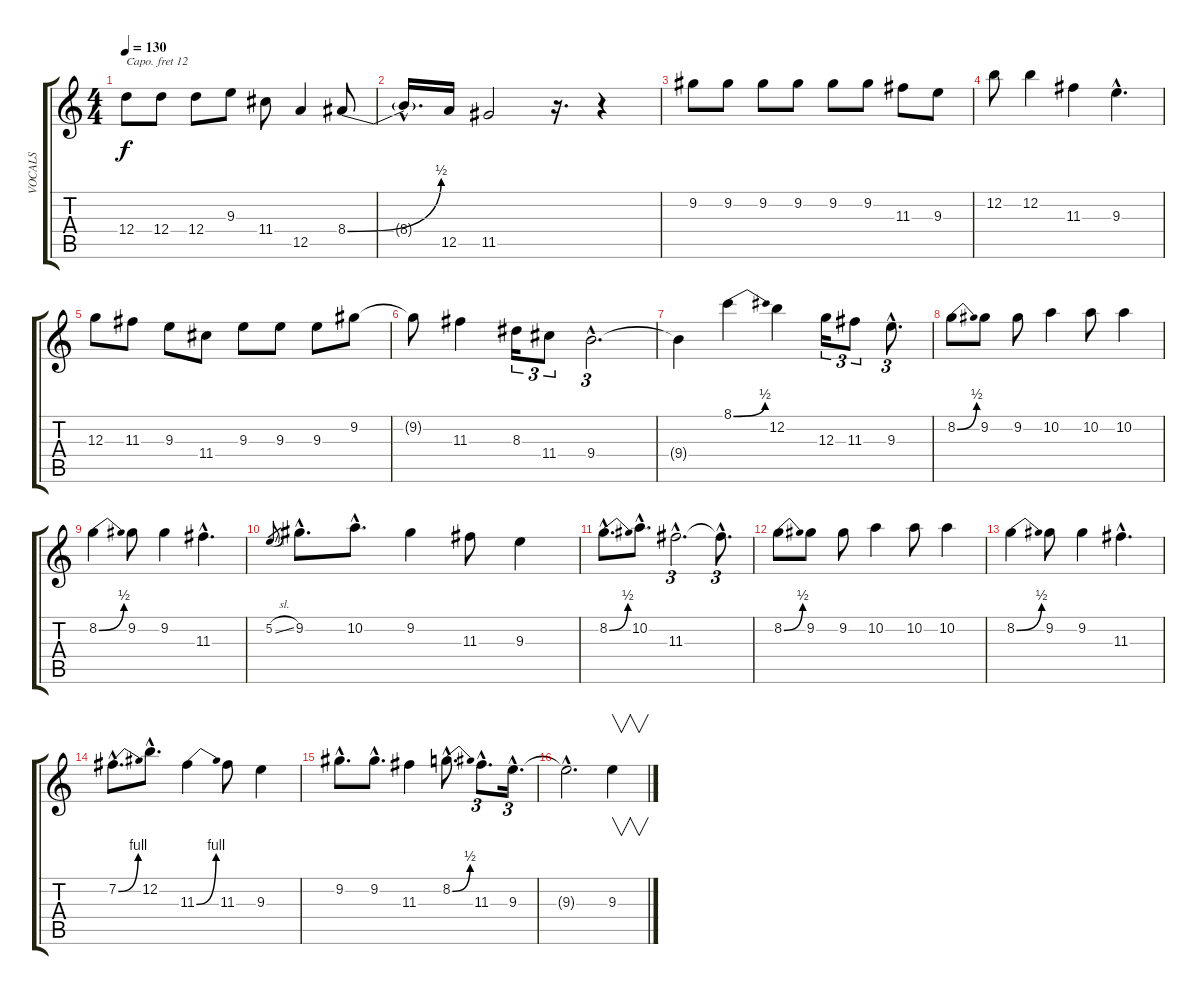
\track ("VOCALS" "VOCALS") {instrument lead2sawtooth}
\staff {score tabs}
\capo 12
\tuning (E4 B3 G3 D3 A2 E2) {hide}
\ts (4 4)
\tempo 130
\clef g2
\ks c
12.4.8{dy f} 12.4.8 12.4.8 9.3.8 11.4.8 12.5.4 8.4{be (bend 0 0 60 2)}.8 |
8.4{hac t}.16{d} 12.5.16 11.5.2 r.16{d} r.4 |
9.2.8 9.2.8 9.2.8 9.2.8 9.2.8 9.2.8 11.3.8 9.3.8 |
12.2.8 12.2.4 11.3.4 9.3{hac}.4{d} |
12.3.8 11.3.8 9.3.8 11.4.8 9.3.8 9.3.8 9.3.8 9.2.8 |
9.2{t}.8 11.3.4 8.3.16{tu (3 2)} 11.4.8{tu (3 2)} 9.4{hac}.2{d tu (3 2)} |
9.4{t}.4 8.1{be (bend 0 0 60 2)}.4 12.2.4 12.3.16{tu (3 2)} 11.3.8{tu (3 2)} 9.3{hac}.8{d tu (3 2)} |
8.2{be (bend 0 0 60 2)}.8 9.2.8 9.2.8 10.2.4 10.2.8 10.2.4 |
8.2{be (bend 0 0 60 2)}.4 9.2.8 9.2.4 11.3{hac}.4{d} |
5.2{sl}.8{gr} 9.2{hac}.8{d} 10.2{hac}.8{d} 9.2.4 11.3.8 9.3.4 |
8.2{be (bend 0 0 60 2) hac}.8{d} 10.2{hac}.8{d} 11.3{hac}.2{d tu (3 2)} 11.3{hac t}.8{d tu (3 2)} |
8.2{be (bend 0 0 60 2)}.8 9.2.8 9.2.8 10.2.4 10.2.8 10.2.4 |
8.2{be (bend 0 0 60 2)}.4 9.2.8 9.2.4 11.3{hac}.4{d} |
7.2{be (bend 0 0 60 4) hac}.8{d} 12.2{hac}.8{d} 11.3{be (bend 0 0 60 4)}.4 11.3.8 9.3.4 |
9.2{hac}.8{d} 9.2{hac}.8{d} 11.3.4 8.2{be (bend 0 0 60 2) hac}.8{d} 11.3{hac}.8{d tu (3 2)} 9.3{hac}.16{d tu (3 2)} |
9.3{hac t}.2{d} 9.3{ss}.4{v}
